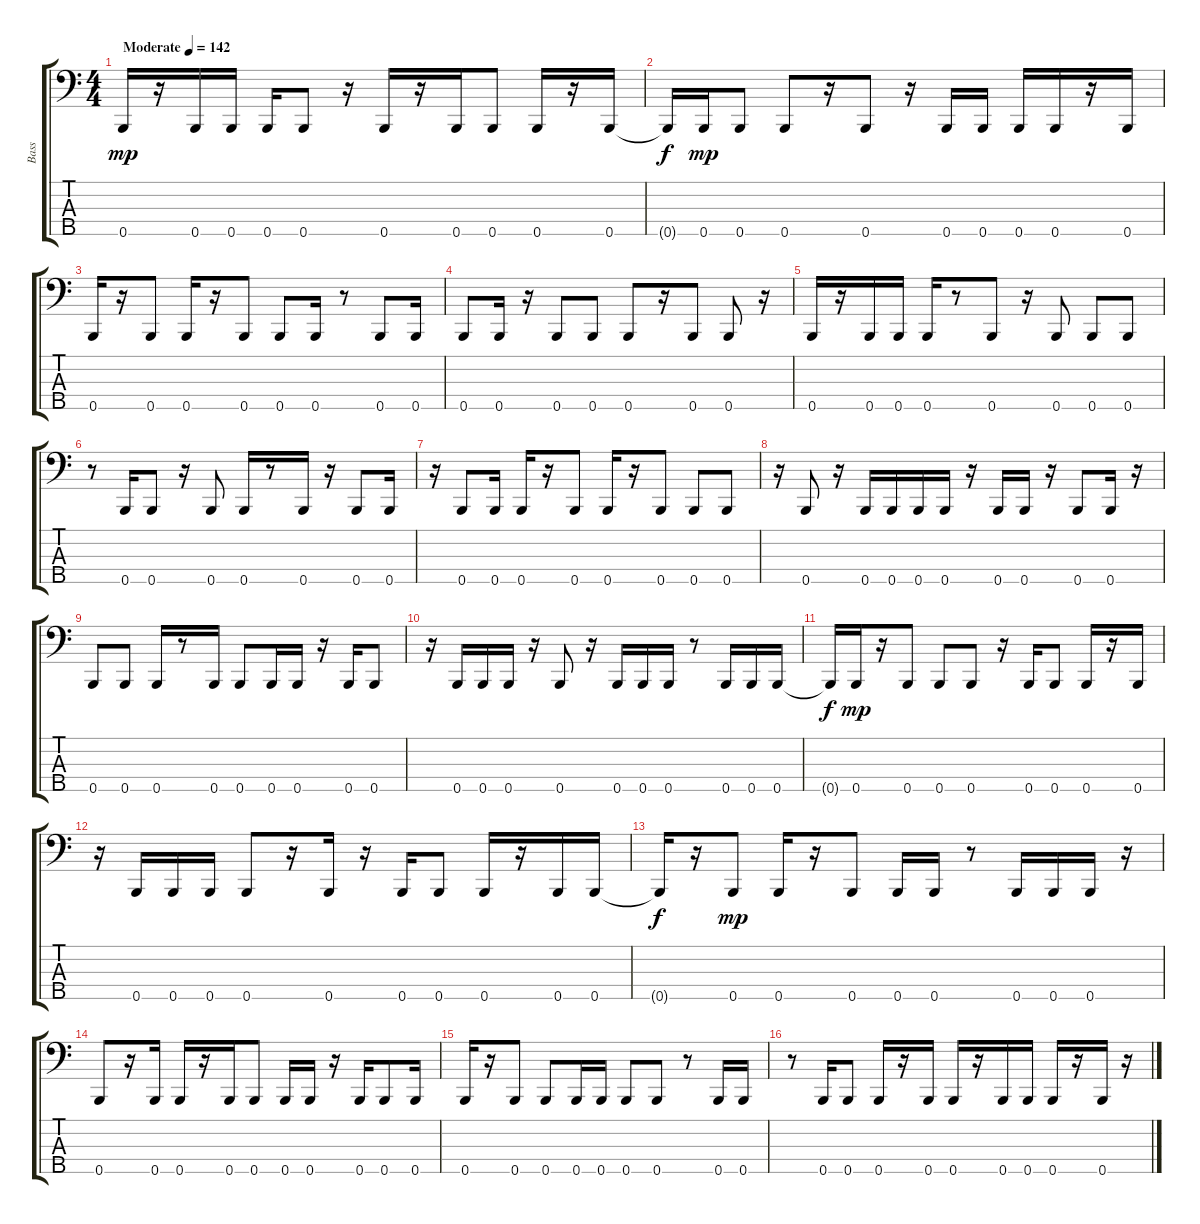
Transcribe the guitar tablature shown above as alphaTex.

\track ("Bass" "Bass") {instrument electricbassfinger}
\staff {score tabs}
\tuning (G2 D2 A1 E1 B0) {hide}
\ts (4 4)
\tempo (142 "Moderate")
\clef f4
\ks c
0.5.16{dy mp instrument electricbassfinger} r.16 0.5.16 0.5.16 0.5.16 0.5.8 r.16 0.5.16 r.16 0.5.16 0.5.8 0.5.16 r.16 0.5.16 |
0.5{t}.16{dy f} 0.5.16{dy mp} 0.5.8 0.5.8 r.16 0.5.8 r.16 0.5.16 0.5.16 0.5.16 0.5.16 r.16 0.5.16 |
0.5.16 r.16 0.5.8 0.5.16 r.16 0.5.8 0.5.8 0.5.16 r.8 0.5.8 0.5.16 |
0.5.8 0.5.16 r.16 0.5.8 0.5.8 0.5.8 r.16 0.5.8 0.5.8 r.16 |
0.5.16 r.16 0.5.16 0.5.16 0.5.16 r.8 0.5.8 r.16 0.5.8 0.5.8 0.5.8 |
r.8 0.5.16 0.5.8 r.16 0.5.8 0.5.16 r.8 0.5.16 r.16 0.5.8 0.5.16 |
r.16 0.5.8 0.5.16 0.5.16 r.16 0.5.8 0.5.16 r.16 0.5.8 0.5.8 0.5.8 |
r.16 0.5.8 r.16 0.5.16 0.5.16 0.5.16 0.5.16 r.16 0.5.16 0.5.16 r.16 0.5.8 0.5.16 r.16 |
0.5.8 0.5.8 0.5.16 r.8 0.5.16 0.5.8 0.5.16 0.5.16 r.16 0.5.16 0.5.8 |
r.16 0.5.16 0.5.16 0.5.16 r.16 0.5.8 r.16 0.5.16 0.5.16 0.5.16 r.8 0.5.16 0.5.16 0.5.16 |
0.5{t}.16{dy f} 0.5.16{dy mp} r.16 0.5.8 0.5.8 0.5.8 r.16 0.5.16 0.5.8 0.5.16 r.16 0.5.16 |
r.16 0.5.16 0.5.16 0.5.16 0.5.8 r.16 0.5.16 r.16 0.5.16 0.5.8 0.5.16 r.16 0.5.16 0.5.16 |
0.5{t}.16{dy f} r.16 0.5.8{dy mp} 0.5.16 r.16 0.5.8 0.5.16 0.5.16 r.8 0.5.16 0.5.16 0.5.16 r.16 |
0.5.8 r.16 0.5.16 0.5.16 r.16 0.5.16 0.5.8 0.5.16 0.5.16 r.16 0.5.16 0.5.8 0.5.16 |
0.5.16 r.16 0.5.8 0.5.8 0.5.16 0.5.16 0.5.8 0.5.8 r.8 0.5.16 0.5.16 |
r.8 0.5.16 0.5.8 0.5.16 r.16 0.5.16 0.5.16 r.16 0.5.16 0.5.16 0.5.16 r.16 0.5.16 r.16
